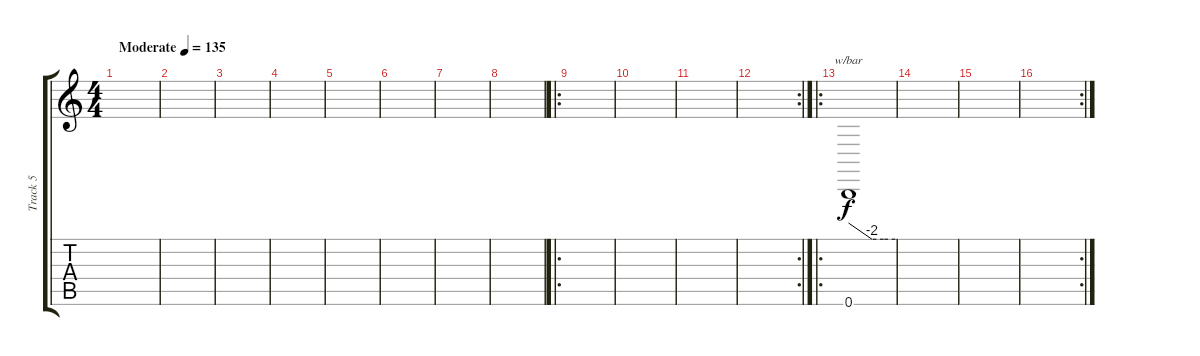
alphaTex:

\track ("Track 5" "Track 5") {instrument ocarina}
\staff {score tabs}
\tuning (Db4 Ab3 E3 B2 Gb2 B1) {hide}
\ts (4 4)
\tempo (135 "Moderate")
\clef g2
\ks c
|
|
|
|
|
|
|
|
\ro
|
|
|
\rc 2
|
\ro
0.6.1{tbe (custom default 0 0 30 -8 45 -8 60 -8)} |
|
|
\rc 2
